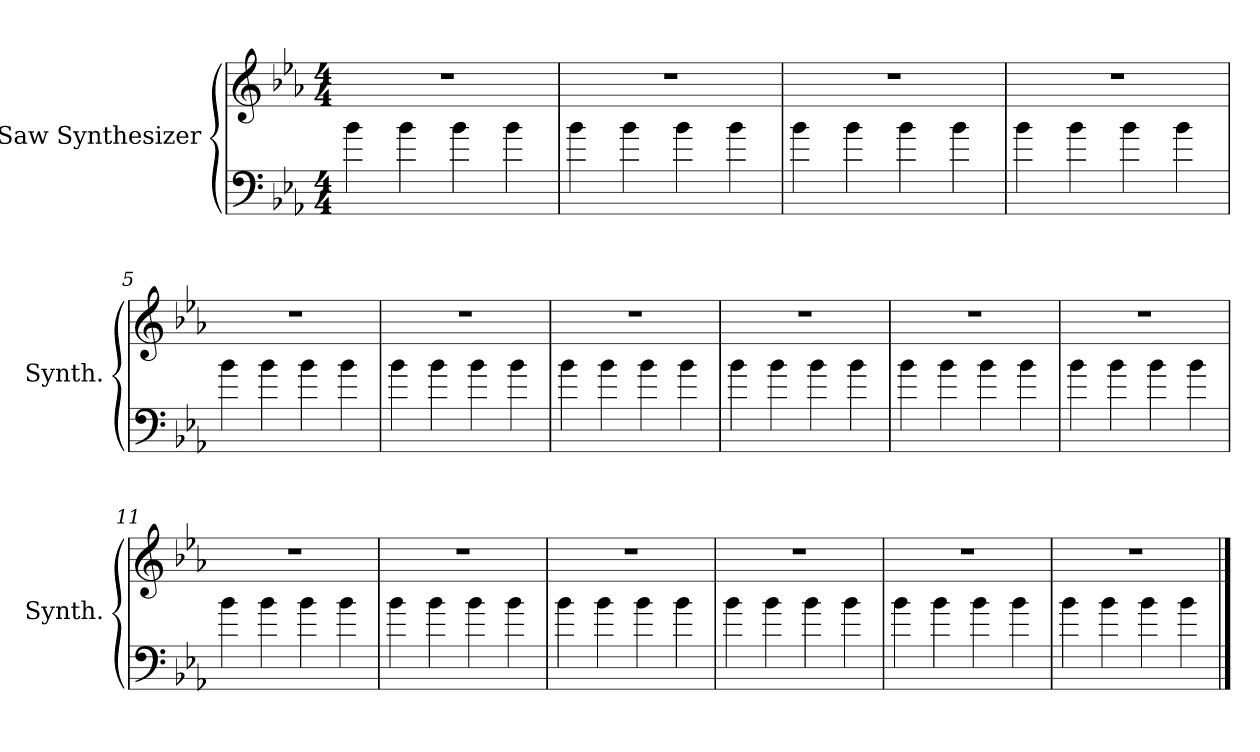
**kern	**kern
*part1	*part1
*staff2	*staff1
*I"Saw Synthesizer	*
*I'Synth.	*
*	*stria5
*clefF4	*clefG2
*k[b-e-a-]	*k[b-e-a-]
*M4/4	*M4/4
=1	=1
4b-	1r
4b-	.
4b-	.
4b-	.
=2	=2
4b-	1r
4b-	.
4b-	.
4b-	.
=3	=3
4b-	1r
4b-	.
4b-	.
4b-	.
=4	=4
4b-	1r
4b-	.
4b-	.
4b-	.
=5	=5
4b-	1r
4b-	.
4b-	.
4b-	.
=6	=6
4b-	1r
4b-	.
4b-	.
4b-	.
!!LO:LB:g=z
=7	=7
4b-	1r
4b-	.
4b-	.
4b-	.
=8	=8
4b-	1r
4b-	.
4b-	.
4b-	.
=9	=9
4b-	1r
4b-	.
4b-	.
4b-	.
=10	=10
4b-	1r
4b-	.
4b-	.
4b-	.
=11	=11
4b-	1r
4b-	.
4b-	.
4b-	.
=12	=12
4b-	1r
4b-	.
4b-	.
4b-	.
=13	=13
4b-	1r
4b-	.
4b-	.
4b-	.
!!LO:LB:g=z
=14	=14
4b-	1r
4b-	.
4b-	.
4b-	.
=15	=15
4b-	1r
4b-	.
4b-	.
4b-	.
=16	=16
4b-	1r
4b-	.
4b-	.
4b-	.
==	==
*-	*-
